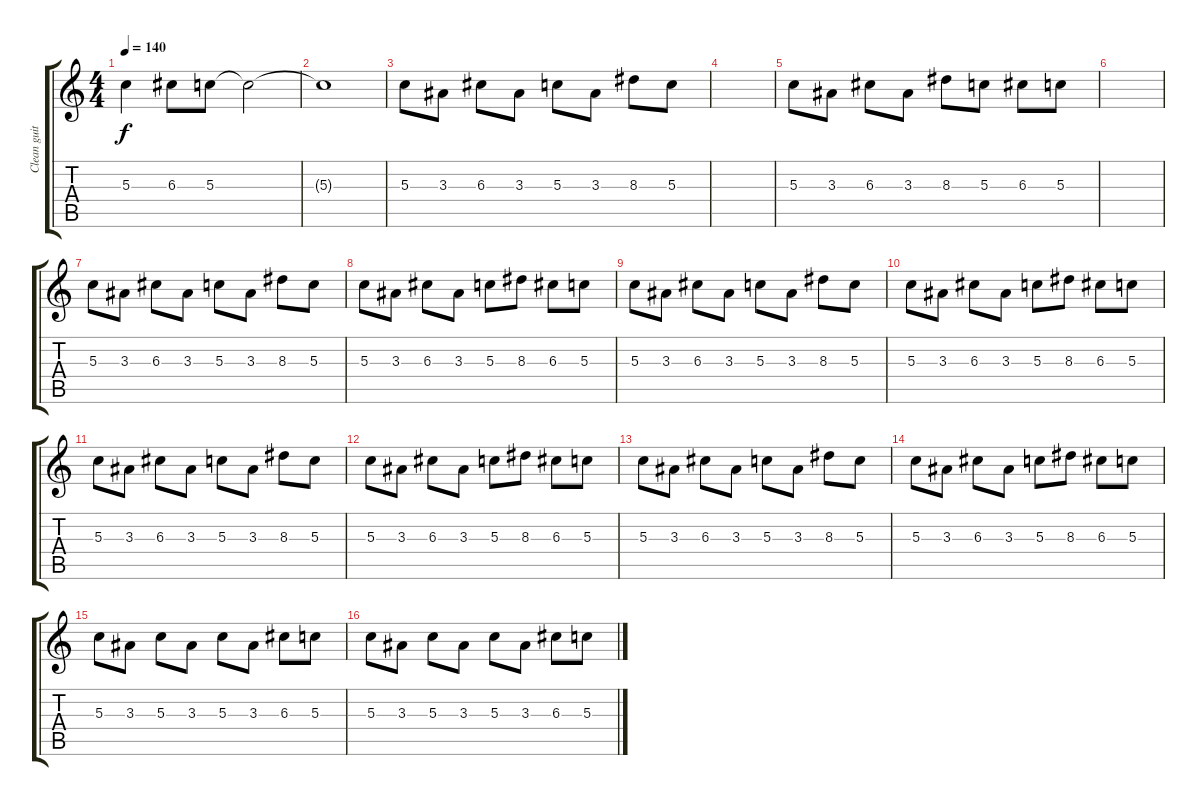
\track ("Clean guitar" "Clean guit") {instrument electricguitarjazz}
\staff {score tabs}
\tuning (E4 B3 G3 D3 A2 E2) {hide}
\ts (4 4)
\tempo 140
\clef g2
\ks c
5.3.4{dy f} 6.3.8 5.3.8 5.3{t}.2 |
5.3{t}.1 |
5.3.8 3.3.8 6.3.8 3.3.8 5.3.8 3.3.8 8.3.8 5.3.8 |
|
5.3.8 3.3.8 6.3.8 3.3.8 8.3.8 5.3.8 6.3.8 5.3.8 |
|
5.3.8 3.3.8 6.3.8 3.3.8 5.3.8 3.3.8 8.3.8 5.3.8 |
5.3.8 3.3.8 6.3.8 3.3.8 5.3.8 8.3.8 6.3.8 5.3.8 |
5.3.8 3.3.8 6.3.8 3.3.8 5.3.8 3.3.8 8.3.8 5.3.8 |
5.3.8 3.3.8 6.3.8 3.3.8 5.3.8 8.3.8 6.3.8 5.3.8 |
5.3.8 3.3.8 6.3.8 3.3.8 5.3.8 3.3.8 8.3.8 5.3.8 |
5.3.8 3.3.8 6.3.8 3.3.8 5.3.8 8.3.8 6.3.8 5.3.8 |
5.3.8 3.3.8 6.3.8 3.3.8 5.3.8 3.3.8 8.3.8 5.3.8 |
5.3.8 3.3.8 6.3.8 3.3.8 5.3.8 8.3.8 6.3.8 5.3.8 |
5.3.8{volume 10} 3.3.8 5.3.8 3.3.8 5.3.8 3.3.8 6.3.8 5.3.8 |
5.3.8 3.3.8 5.3.8 3.3.8 5.3.8 3.3.8 6.3.8 5.3.8
